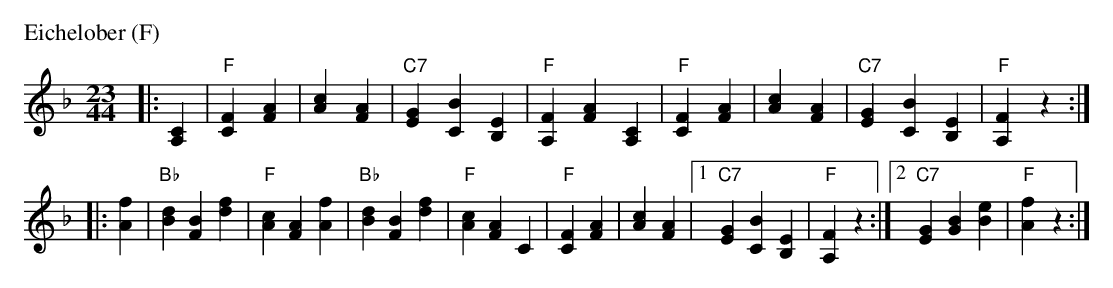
X:1
P: Eichelober (F)
M: 23/44
L: 1/4
K: F
|: [CA,] \
| "F"[FC][AF] | [cA][AF] | "C7"[GE] [BC] [EB,] | "F"[FA,] [AF] [CA,] \
| "F"[FC][AF] | [cA][AF] | "C7"[GE] [BC] [EB,] | "F"[FA,] z :|
|: [fA] \
| "Bb"[dB] [BF] [fd] | "F" [cA] [AF] [fA] | "Bb"[dB] [BF] [fd] | "F" [cA] [AF] C \
| "F"[FC][AF] | [cA][AF] |1"C7"[GE] [BC] [EB,] | "F"[FA,] z :|2 "C7"[GE] [BG] [eB] | "F"[fA] z :|
